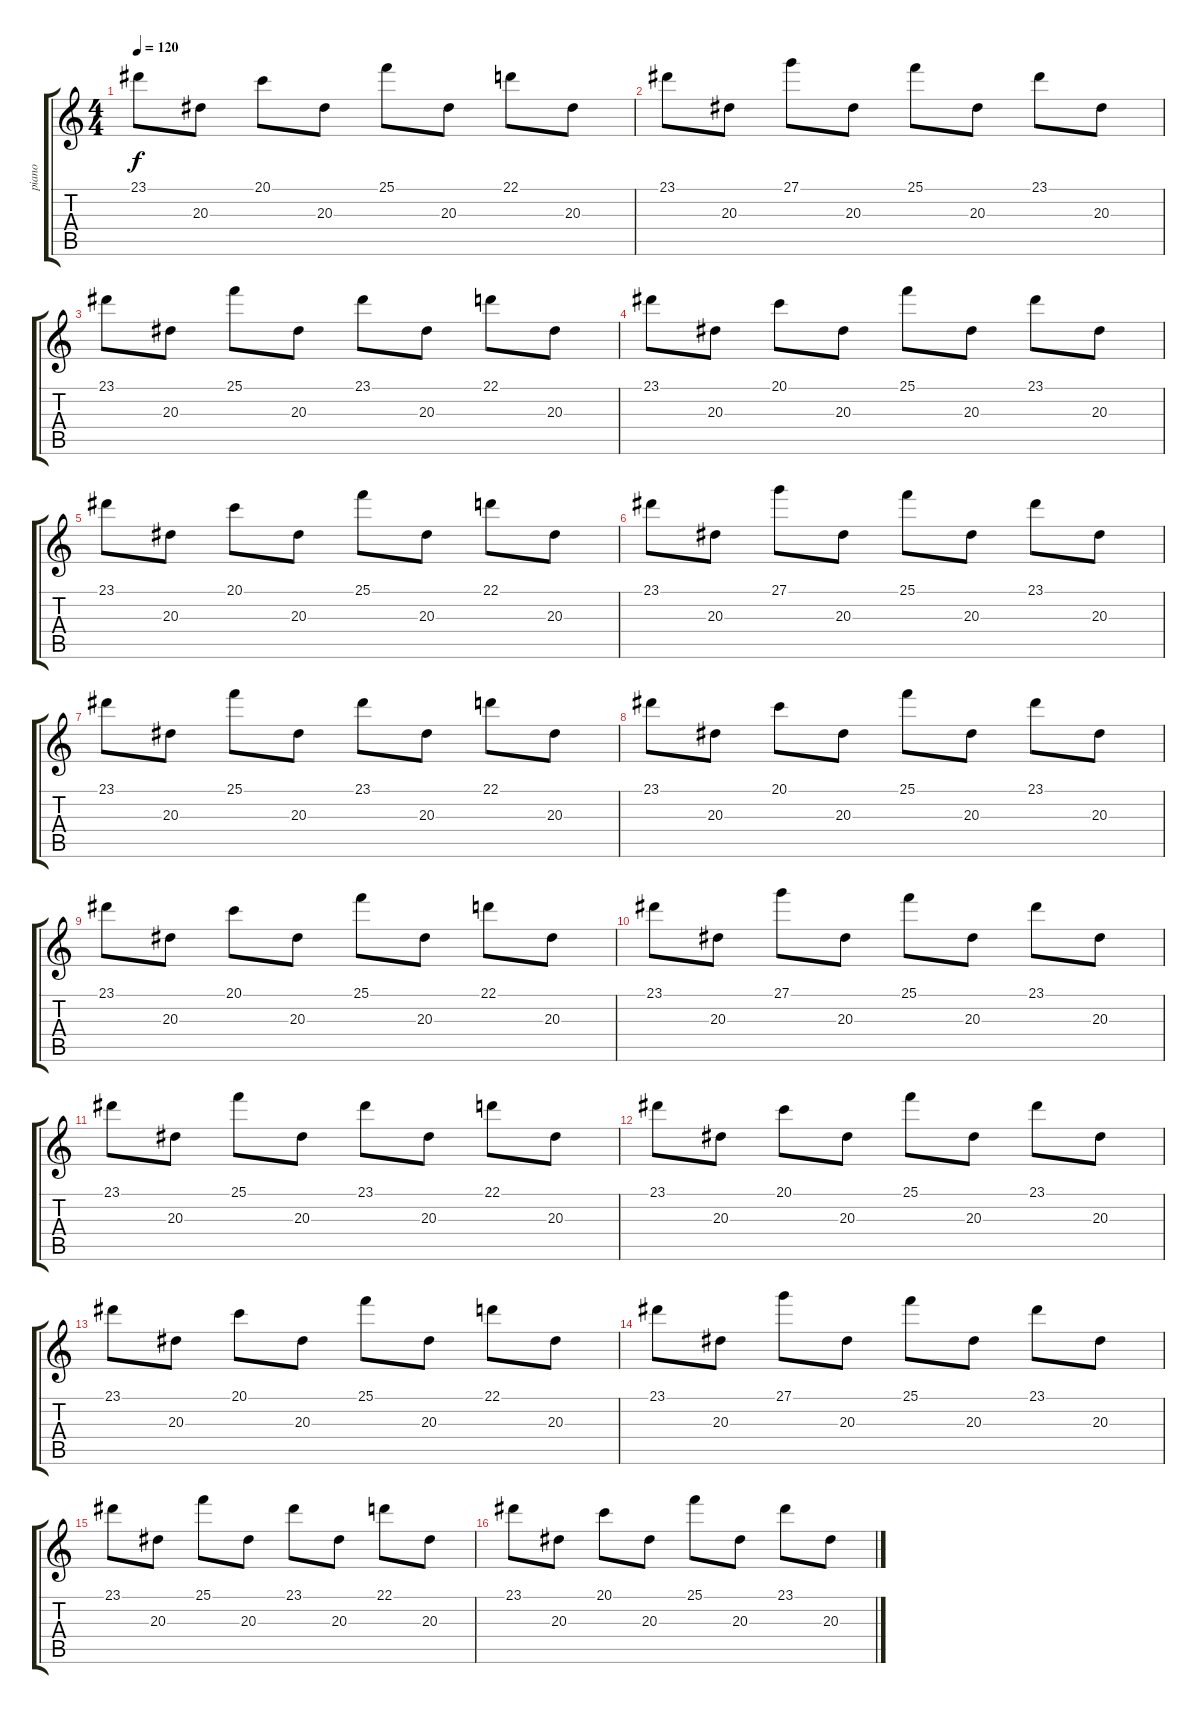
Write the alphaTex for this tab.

\track ("piano" "piano") {instrument acousticgrandpiano}
\staff {score tabs}
\tuning (E4 B3 G3 D3 A2 E2) {hide}
\ts (4 4)
\tempo 120
\clef g2
\ks c
23.1.8{dy f} 20.3.8 20.1.8 20.3.8 25.1.8 20.3.8 22.1.8 20.3.8 |
23.1.8 20.3.8 27.1.8 20.3.8 25.1.8 20.3.8 23.1.8 20.3.8 |
23.1.8 20.3.8 25.1.8 20.3.8 23.1.8 20.3.8 22.1.8 20.3.8 |
23.1.8 20.3.8 20.1.8 20.3.8 25.1.8 20.3.8 23.1.8 20.3.8 |
23.1.8 20.3.8 20.1.8 20.3.8 25.1.8 20.3.8 22.1.8 20.3.8 |
23.1.8 20.3.8 27.1.8 20.3.8 25.1.8 20.3.8 23.1.8 20.3.8 |
23.1.8 20.3.8 25.1.8 20.3.8 23.1.8 20.3.8 22.1.8 20.3.8 |
23.1.8 20.3.8 20.1.8 20.3.8 25.1.8 20.3.8 23.1.8 20.3.8 |
23.1.8 20.3.8 20.1.8 20.3.8 25.1.8 20.3.8 22.1.8 20.3.8 |
23.1.8 20.3.8 27.1.8 20.3.8 25.1.8 20.3.8 23.1.8 20.3.8 |
23.1.8 20.3.8 25.1.8 20.3.8 23.1.8 20.3.8 22.1.8 20.3.8 |
23.1.8 20.3.8 20.1.8 20.3.8 25.1.8 20.3.8 23.1.8 20.3.8 |
23.1.8 20.3.8 20.1.8 20.3.8 25.1.8 20.3.8 22.1.8 20.3.8 |
23.1.8 20.3.8 27.1.8 20.3.8 25.1.8 20.3.8 23.1.8 20.3.8 |
23.1.8 20.3.8 25.1.8 20.3.8 23.1.8 20.3.8 22.1.8 20.3.8 |
23.1.8 20.3.8 20.1.8 20.3.8 25.1.8 20.3.8 23.1.8 20.3.8
